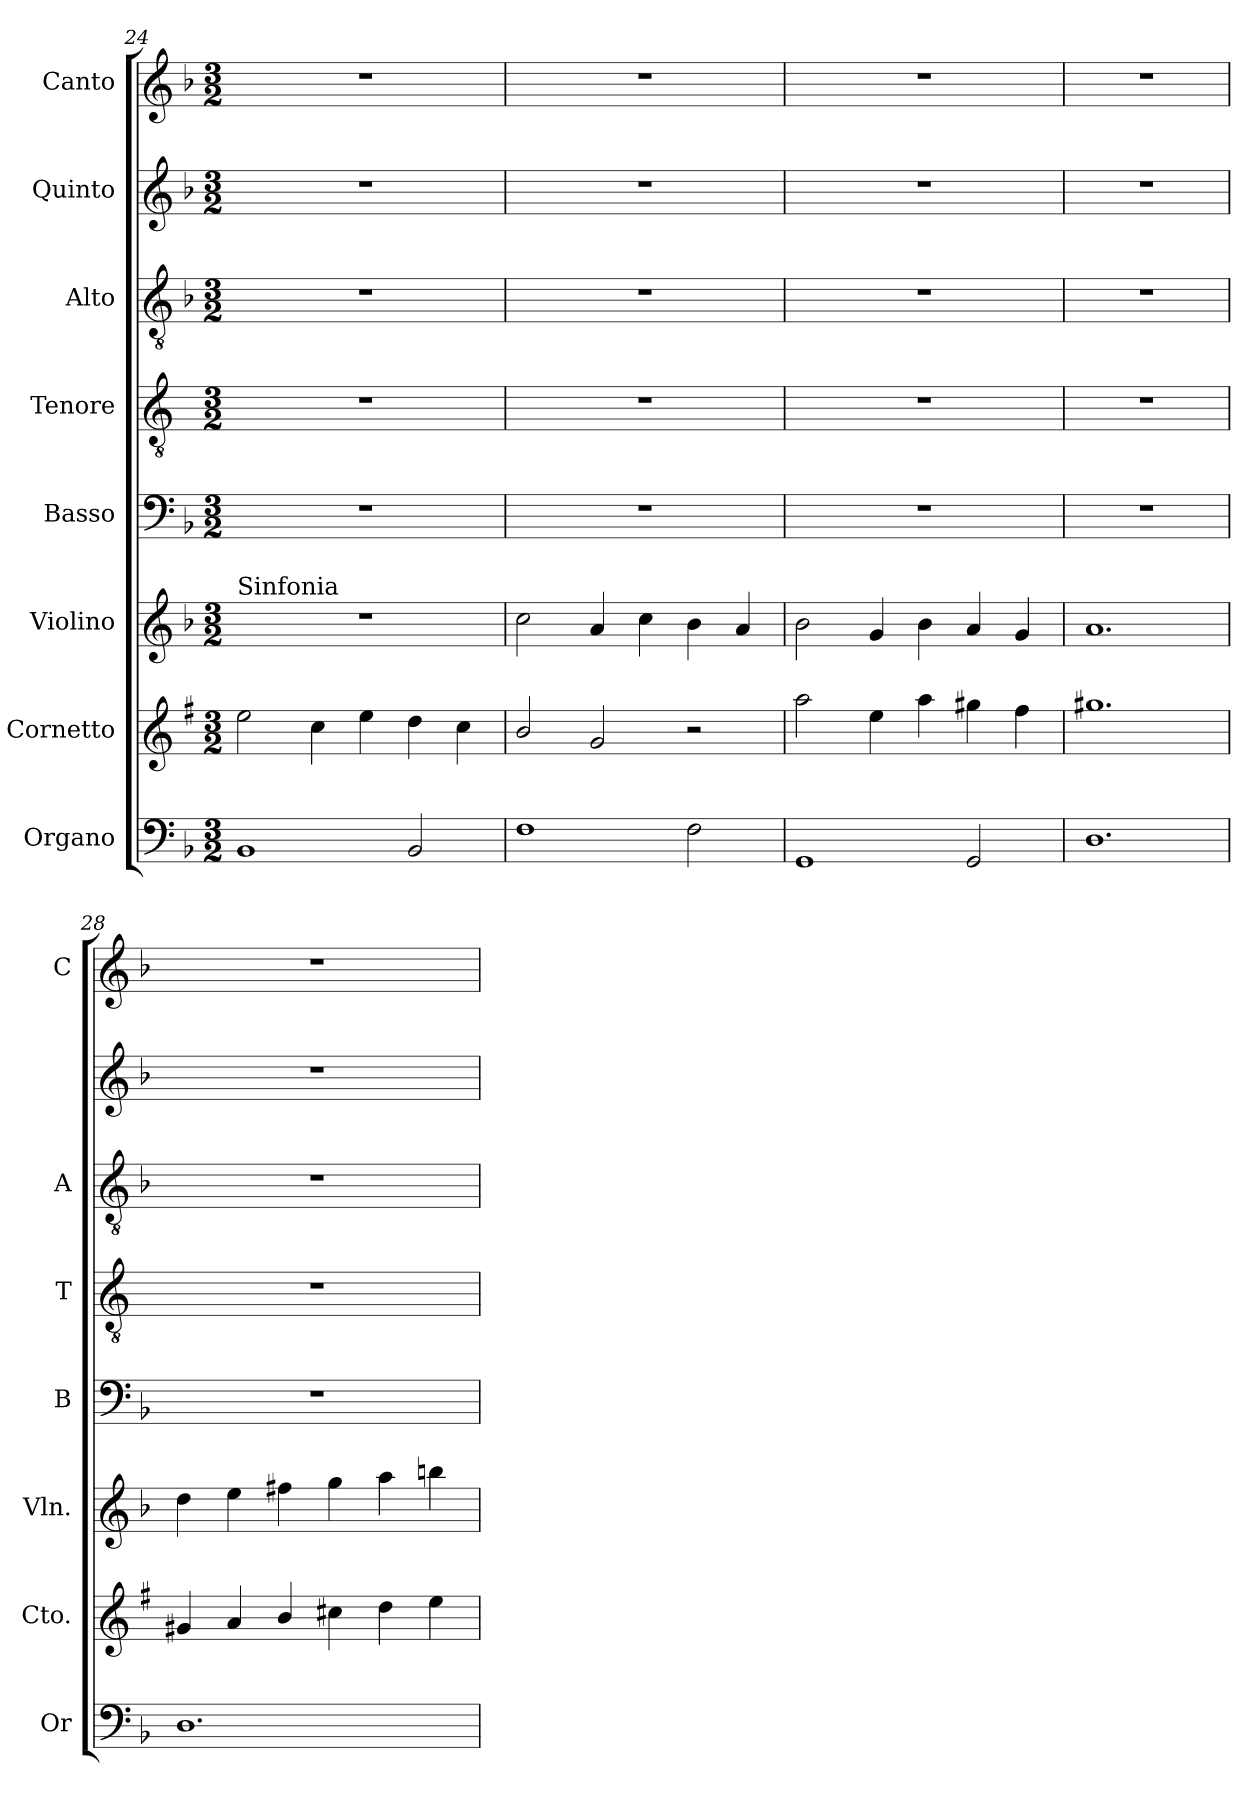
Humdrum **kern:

**kern	**kern	**kern	**kern	**kern	**kern	**kern	**kern
*part8	*part7	*part6	*part5	*part4	*part3	*part2	*part1
*staff8	*staff7	*staff6	*staff5	*staff4	*staff3	*staff2	*staff1
*I"Organo	*I"Cornetto	*I"Violino	*I"Basso	*I"Tenore	*I"Alto	*I"Quinto	*I"Canto
*I'Or	*I'Cto.	*I'Vln.	*I'B	*I'T	*I'A	*	*I'C
!!LO:LB:g=z
*clefF4	*clefG2	*clefG2	*clefF4	*clefGv2	*clefGv2	*clefG2	*clefG2
*	*ITrd1c2	*	*	*ITrd4c7	*	*	*
*k[b-]	*k[b-]	*k[b-]	*k[b-]	*k[b-]	*k[b-]	*k[b-]	*k[b-]
*F:	*F:	*F:	*F:	*F:	*F:	*F:	*F:
*M3/2	*M3/2	*M3/2	*M3/2	*M3/2	*M3/2	*M3/2	*M3/2
=24	=24	=24	=24	=24	=24	=24	=24
!	!	!LO:TX:a:t=Sinfonia	!	!	!	!	!
1BB-	2dd\	1.r	1.r	1.r	1.r	1.r	1.r
.	4b-\	.	.	.	.	.	.
.	4dd\	.	.	.	.	.	.
2BB-/	4cc\	.	.	.	.	.	.
.	4b-\	.	.	.	.	.	.
=25	=25	=25	=25	=25	=25	=25	=25
1F	2a/	2cc\	1.r	1.r	1.r	1.r	1.r
.	2f/	4a/	.	.	.	.	.
.	.	4cc\	.	.	.	.	.
2F\	2r	4b-\	.	.	.	.	.
.	.	4a/	.	.	.	.	.
=26	=26	=26	=26	=26	=26	=26	=26
1GG	2gg\	2b-\	1.r	1.r	1.r	1.r	1.r
.	4dd\	4g/	.	.	.	.	.
.	4gg\	4b-\	.	.	.	.	.
2GG/	4ff#X\	4a/	.	.	.	.	.
.	4ee\	4g/	.	.	.	.	.
=27	=27	=27	=27	=27	=27	=27	=27
1.D	1.ff#X	1.a	1.r	1.r	1.r	1.r	1.r
=28	=28	=28	=28	=28	=28	=28	=28
1.D	4f#X/	4dd\	1.r	1.r	1.r	1.r	1.r
.	4g/	4ee\	.	.	.	.	.
.	4a/	4ff#X\	.	.	.	.	.
.	4bn\	4gg\	.	.	.	.	.
.	4cc\	4aa\	.	.	.	.	.
.	4dd\	4bbn\	.	.	.	.	.
=	=	=	=	=	=	=	=
*-	*-	*-	*-	*-	*-	*-	*-
